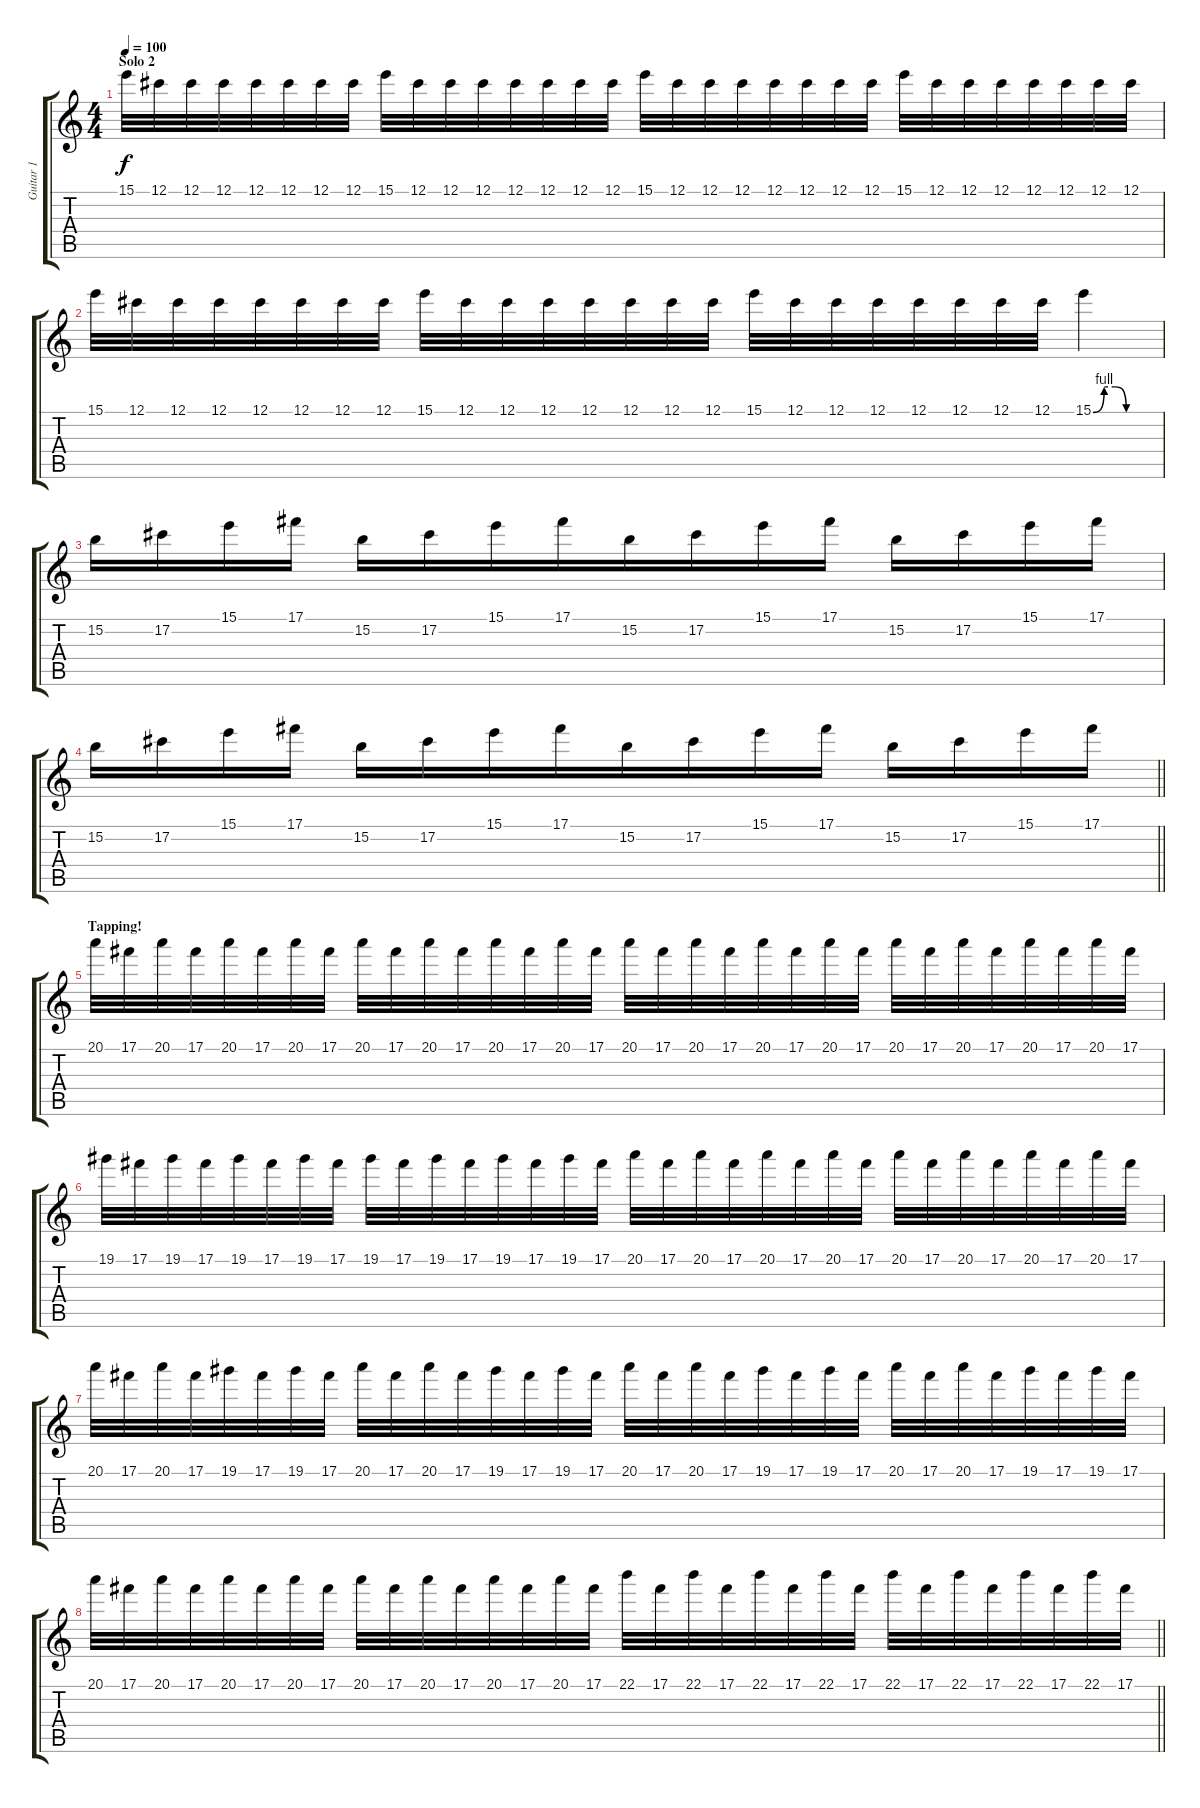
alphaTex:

\track ("Guitar 1" "Guitar 1") {instrument distortionguitar}
\staff {score tabs}
\tuning (Db4 Ab3 E3 B2 Gb2 B1) {hide}
\ts (4 4)
\section ("" "Solo 2")
\tempo 100
\clef g2
\ks c
15.1.32{dy f beam merge} 12.1.32{beam merge} 12.1.32 12.1.32{beam merge} 12.1.32 12.1.32 12.1.32 12.1.32 15.1.32{beam merge} 12.1.32{beam merge} 12.1.32 12.1.32 12.1.32{beam merge} 12.1.32 12.1.32 12.1.32 15.1.32{beam merge} 12.1.32{beam merge} 12.1.32 12.1.32{beam merge} 12.1.32 12.1.32 12.1.32 12.1.32 15.1.32{beam merge} 12.1.32{beam merge} 12.1.32 12.1.32 12.1.32{beam merge} 12.1.32 12.1.32 12.1.32 |
15.1.32{beam merge} 12.1.32{beam merge} 12.1.32 12.1.32{beam merge} 12.1.32 12.1.32 12.1.32 12.1.32 15.1.32 12.1.32{beam merge} 12.1.32{beam merge} 12.1.32 12.1.32{beam merge} 12.1.32 12.1.32 12.1.32 15.1.32 12.1.32 12.1.32{beam merge} 12.1.32{beam merge} 12.1.32 12.1.32{beam merge} 12.1.32 12.1.32{beam merge} 15.1{be (custom 0 0 10 4 20 4 30 0 60 0)}.4 |
15.2.16{beam merge} 17.2.16 15.1.16 17.1.16 15.2.16{beam merge} 17.2.16 15.1.16{beam merge} 17.1.16{beam merge} 15.2.16{beam merge} 17.2.16{beam merge} 15.1.16 17.1.16 15.2.16{beam merge} 17.2.16{beam merge} 15.1.16 17.1.16 |
\barLineRight lightlight
15.2.16{beam merge} 17.2.16 15.1.16 17.1.16 15.2.16{beam merge} 17.2.16 15.1.16{beam merge} 17.1.16{beam merge} 15.2.16{beam merge} 17.2.16{beam merge} 15.1.16 17.1.16 15.2.16{beam merge} 17.2.16{beam merge} 15.1.16 17.1.16 |
\section ("" "Tapping!")
20.1.32 17.1.32 20.1.32 17.1.32{beam merge} 20.1.32{beam merge} 17.1.32{beam merge} 20.1.32 17.1.32 20.1.32{beam merge} 17.1.32 20.1.32{beam merge} 17.1.32{beam merge} 20.1.32{beam merge} 17.1.32{beam merge} 20.1.32{beam merge} 17.1.32 20.1.32 17.1.32 20.1.32 17.1.32{beam merge} 20.1.32{beam merge} 17.1.32{beam merge} 20.1.32 17.1.32 20.1.32{beam merge} 17.1.32 20.1.32{beam merge} 17.1.32{beam merge} 20.1.32{beam merge} 17.1.32{beam merge} 20.1.32{beam merge} 17.1.32 |
19.1.32 17.1.32 19.1.32 17.1.32{beam merge} 19.1.32{beam merge} 17.1.32{beam merge} 19.1.32 17.1.32 19.1.32{beam merge} 17.1.32 19.1.32{beam merge} 17.1.32{beam merge} 19.1.32{beam merge} 17.1.32{beam merge} 19.1.32{beam merge} 17.1.32 20.1.32 17.1.32 20.1.32 17.1.32{beam merge} 20.1.32{beam merge} 17.1.32{beam merge} 20.1.32 17.1.32 20.1.32{beam merge} 17.1.32 20.1.32{beam merge} 17.1.32{beam merge} 20.1.32{beam merge} 17.1.32{beam merge} 20.1.32{beam merge} 17.1.32 |
20.1.32 17.1.32 20.1.32 17.1.32{beam merge} 19.1.32{beam merge} 17.1.32{beam merge} 19.1.32 17.1.32 20.1.32{beam merge} 17.1.32 20.1.32{beam merge} 17.1.32{beam merge} 19.1.32{beam merge} 17.1.32{beam merge} 19.1.32{beam merge} 17.1.32 20.1.32 17.1.32 20.1.32 17.1.32{beam merge} 19.1.32{beam merge} 17.1.32{beam merge} 19.1.32 17.1.32 20.1.32{beam merge} 17.1.32 20.1.32{beam merge} 17.1.32{beam merge} 19.1.32{beam merge} 17.1.32{beam merge} 19.1.32{beam merge} 17.1.32 |
\barLineRight lightlight
20.1.32 17.1.32 20.1.32 17.1.32{beam merge} 20.1.32{beam merge} 17.1.32{beam merge} 20.1.32 17.1.32 20.1.32{beam merge} 17.1.32 20.1.32{beam merge} 17.1.32{beam merge} 20.1.32{beam merge} 17.1.32{beam merge} 20.1.32{beam merge} 17.1.32 22.1.32 17.1.32 22.1.32 17.1.32{beam merge} 22.1.32{beam merge} 17.1.32{beam merge} 22.1.32 17.1.32 22.1.32{beam merge} 17.1.32 22.1.32{beam merge} 17.1.32{beam merge} 22.1.32{beam merge} 17.1.32{beam merge} 22.1.32{beam merge} 17.1.32
